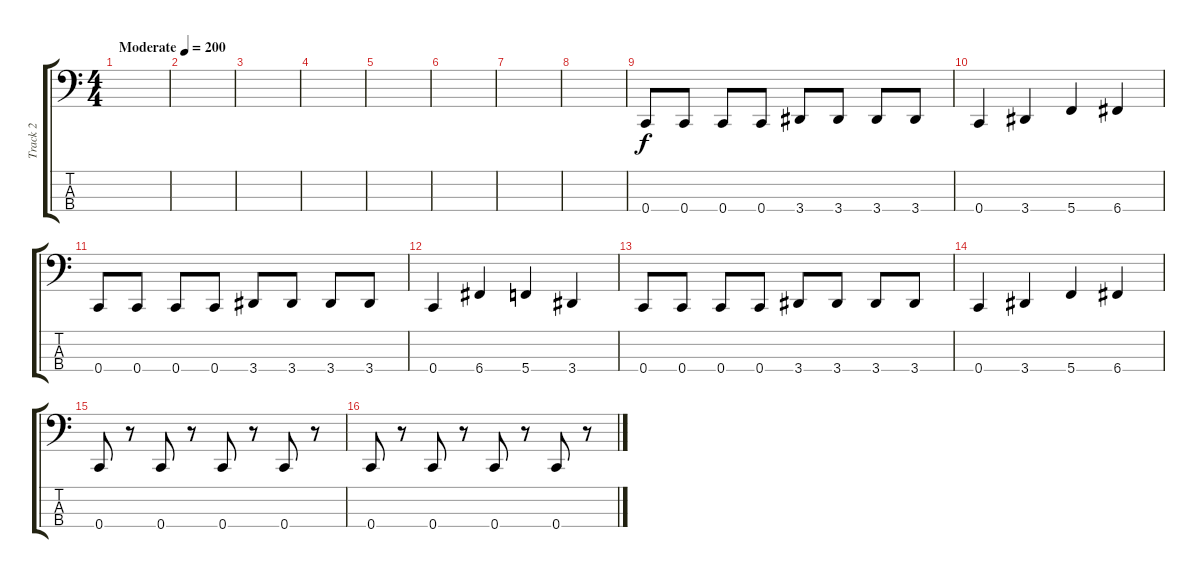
\track ("Track 2" "Track 2") {instrument electricbasspick}
\staff {score tabs}
\tuning (F2 C2 G1 C1) {hide}
\ts (4 4)
\tempo (200 "Moderate")
\clef f4
\ks c
|
|
|
|
|
|
|
|
0.4.8 0.4.8 0.4.8 0.4.8 3.4.8 3.4.8 3.4.8 3.4.8 |
0.4.4 3.4.4 5.4.4 6.4.4 |
0.4.8 0.4.8 0.4.8 0.4.8 3.4.8 3.4.8 3.4.8 3.4.8 |
0.4.4 6.4.4 5.4.4 3.4.4 |
0.4.8 0.4.8 0.4.8 0.4.8 3.4.8 3.4.8 3.4.8 3.4.8 |
0.4.4 3.4.4 5.4.4 6.4.4 |
0.4.8 r.8 0.4.8 r.8 0.4.8 r.8 0.4.8 r.8 |
0.4.8 r.8 0.4.8 r.8 0.4.8 r.8 0.4.8 r.8
